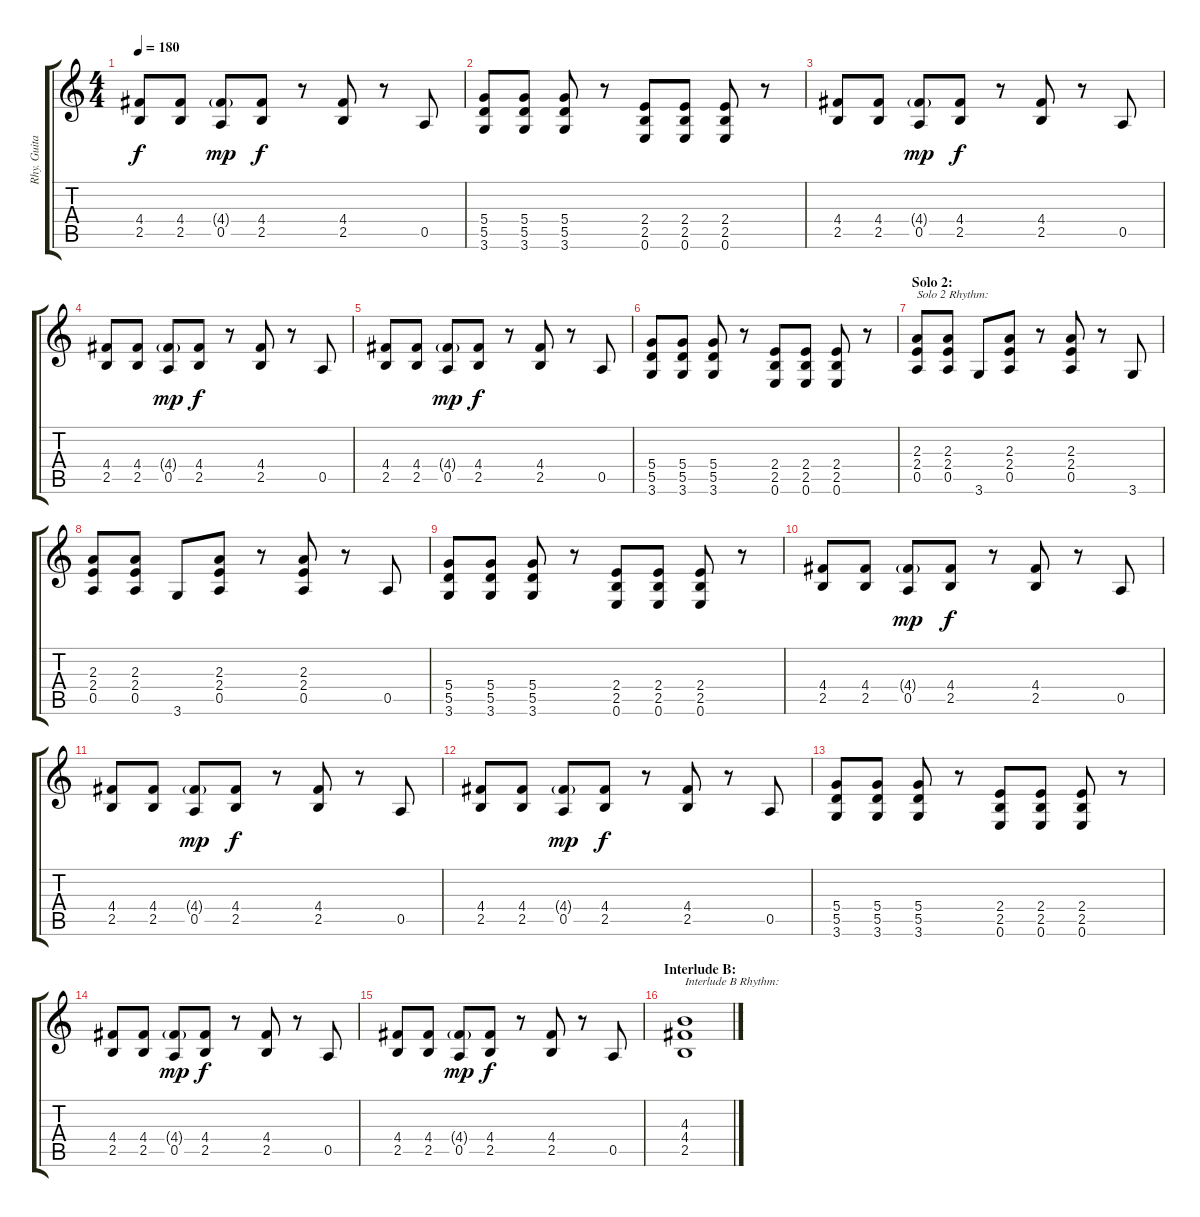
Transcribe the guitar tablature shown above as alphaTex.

\track ("Rhy. Guitar 1" "Rhy. Guita") {instrument overdrivenguitar}
\staff {score tabs}
\tuning (E4 B3 G3 D3 A2 E2) {hide}
\ts (4 4)
\tempo 180
\clef g2
\ks c
(4.4 2.5).8{dy f} (4.4 2.5).8 (4.4{g} 0.5).8{dy mp} (4.4 2.5).8{dy f} r.8 (4.4 2.5).8 r.8 0.5.8 |
(5.4 5.5 3.6).8 (5.4 5.5 3.6).8 (5.4 5.5 3.6).8 r.8 (2.4 2.5 0.6).8 (2.4 2.5 0.6).8 (2.4 2.5 0.6).8 r.8 |
(4.4 2.5).8 (4.4 2.5).8 (4.4{g} 0.5).8{dy mp} (4.4 2.5).8{dy f} r.8 (4.4 2.5).8 r.8 0.5.8 |
(4.4 2.5).8 (4.4 2.5).8 (4.4{g} 0.5).8{dy mp} (4.4 2.5).8{dy f} r.8 (4.4 2.5).8 r.8 0.5.8 |
(4.4 2.5).8 (4.4 2.5).8 (4.4{g} 0.5).8{dy mp} (4.4 2.5).8{dy f} r.8 (4.4 2.5).8 r.8 0.5.8 |
(5.4 5.5 3.6).8 (5.4 5.5 3.6).8 (5.4 5.5 3.6).8 r.8 (2.4 2.5 0.6).8 (2.4 2.5 0.6).8 (2.4 2.5 0.6).8 r.8 |
\section ("" "Solo 2:")
(2.3 2.4 0.5).8{txt "Solo 2 Rhythm:"} (2.3 2.4 0.5).8 3.6.8 (2.3 2.4 0.5).8 r.8 (2.3 2.4 0.5).8 r.8 3.6.8 |
(2.3 2.4 0.5).8 (2.3 2.4 0.5).8 3.6.8 (2.3 2.4 0.5).8 r.8 (2.3 2.4 0.5).8 r.8 0.5.8 |
(5.4 5.5 3.6).8 (5.4 5.5 3.6).8 (5.4 5.5 3.6).8 r.8 (2.4 2.5 0.6).8 (2.4 2.5 0.6).8 (2.4 2.5 0.6).8 r.8 |
(4.4 2.5).8 (4.4 2.5).8 (4.4{g} 0.5).8{dy mp} (4.4 2.5).8{dy f} r.8 (4.4 2.5).8 r.8 0.5.8 |
(4.4 2.5).8 (4.4 2.5).8 (4.4{g} 0.5).8{dy mp} (4.4 2.5).8{dy f} r.8 (4.4 2.5).8 r.8 0.5.8 |
(4.4 2.5).8 (4.4 2.5).8 (4.4{g} 0.5).8{dy mp} (4.4 2.5).8{dy f} r.8 (4.4 2.5).8 r.8 0.5.8 |
(5.4 5.5 3.6).8 (5.4 5.5 3.6).8 (5.4 5.5 3.6).8 r.8 (2.4 2.5 0.6).8 (2.4 2.5 0.6).8 (2.4 2.5 0.6).8 r.8 |
(4.4 2.5).8 (4.4 2.5).8 (4.4{g} 0.5).8{dy mp} (4.4 2.5).8{dy f} r.8 (4.4 2.5).8 r.8 0.5.8 |
(4.4 2.5).8 (4.4 2.5).8 (4.4{g} 0.5).8{dy mp} (4.4 2.5).8{dy f} r.8 (4.4 2.5).8 r.8 0.5.8 |
\section ("" "Interlude B:")
(4.3 4.4 2.5).1{txt "Interlude B Rhythm:"}
